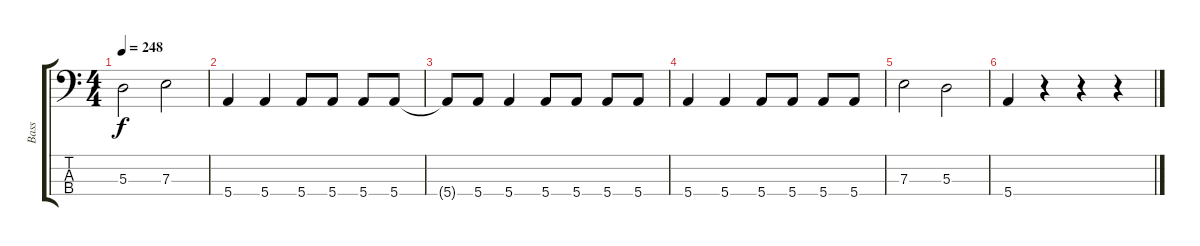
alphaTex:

\track ("Bass" "Bass") {instrument electricbassfinger}
\staff {score tabs}
\tuning (G2 D2 A1 E1) {hide}
\ts (4 4)
\tempo 248
\clef f4
\ks c
5.3.2{dy f} 7.3.2 |
5.4.4 5.4.4 5.4.8 5.4.8 5.4.8 5.4.8 |
5.4{t}.8 5.4.8 5.4.4 5.4.8 5.4.8 5.4.8 5.4.8 |
5.4.4 5.4.4 5.4.8 5.4.8 5.4.8 5.4.8 |
7.3.2 5.3.2 |
5.4.4 r.4 r.4 r.4
